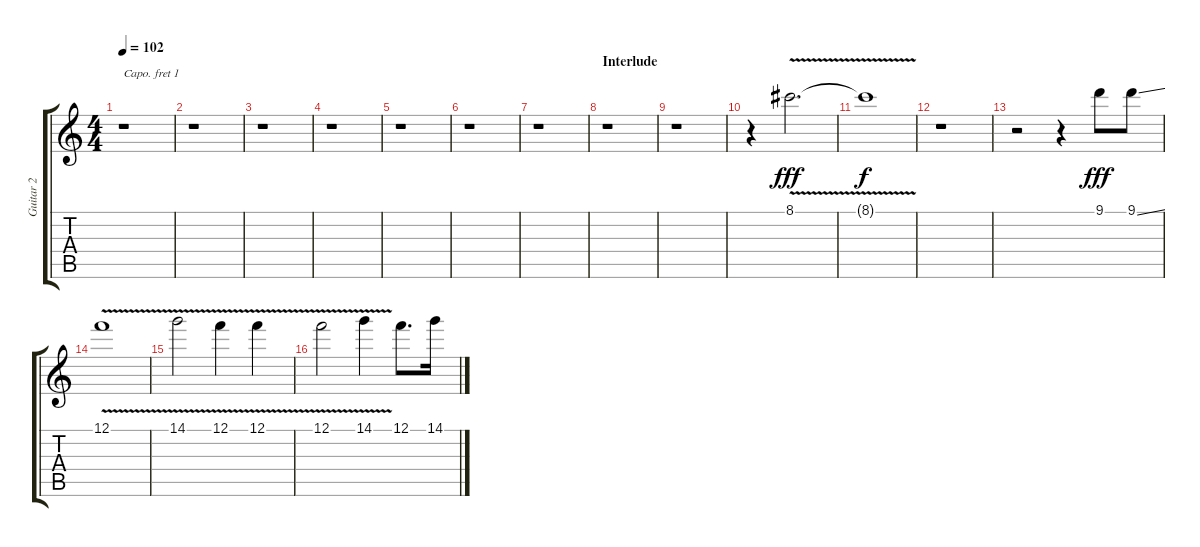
\track ("Guitar 2" "Guitar 2") {instrument distortionguitar}
\staff {score tabs}
\capo 1
\tuning (E4 B3 G3 D3 A2 E2) {hide}
\ts (4 4)
\tempo 102
\clef g2
\ks c
r.1{dy f} |
r.1 |
r.1 |
r.1 |
r.1 |
r.1 |
r.1 |
\section ("" "Interlude")
r.1 |
r.1 |
r.4 8.1{v}.2{d dy fff} |
8.1{t}.1{dy f} |
r.1 |
r.2 r.4 9.1.8{dy fff} 9.1{ss}.8 |
12.1{v}.1 |
14.1{v}.2 12.1{v}.4 12.1{v}.4 |
12.1{v}.2 14.1{v}.4 12.1.8{d} 14.1{ss}.16
